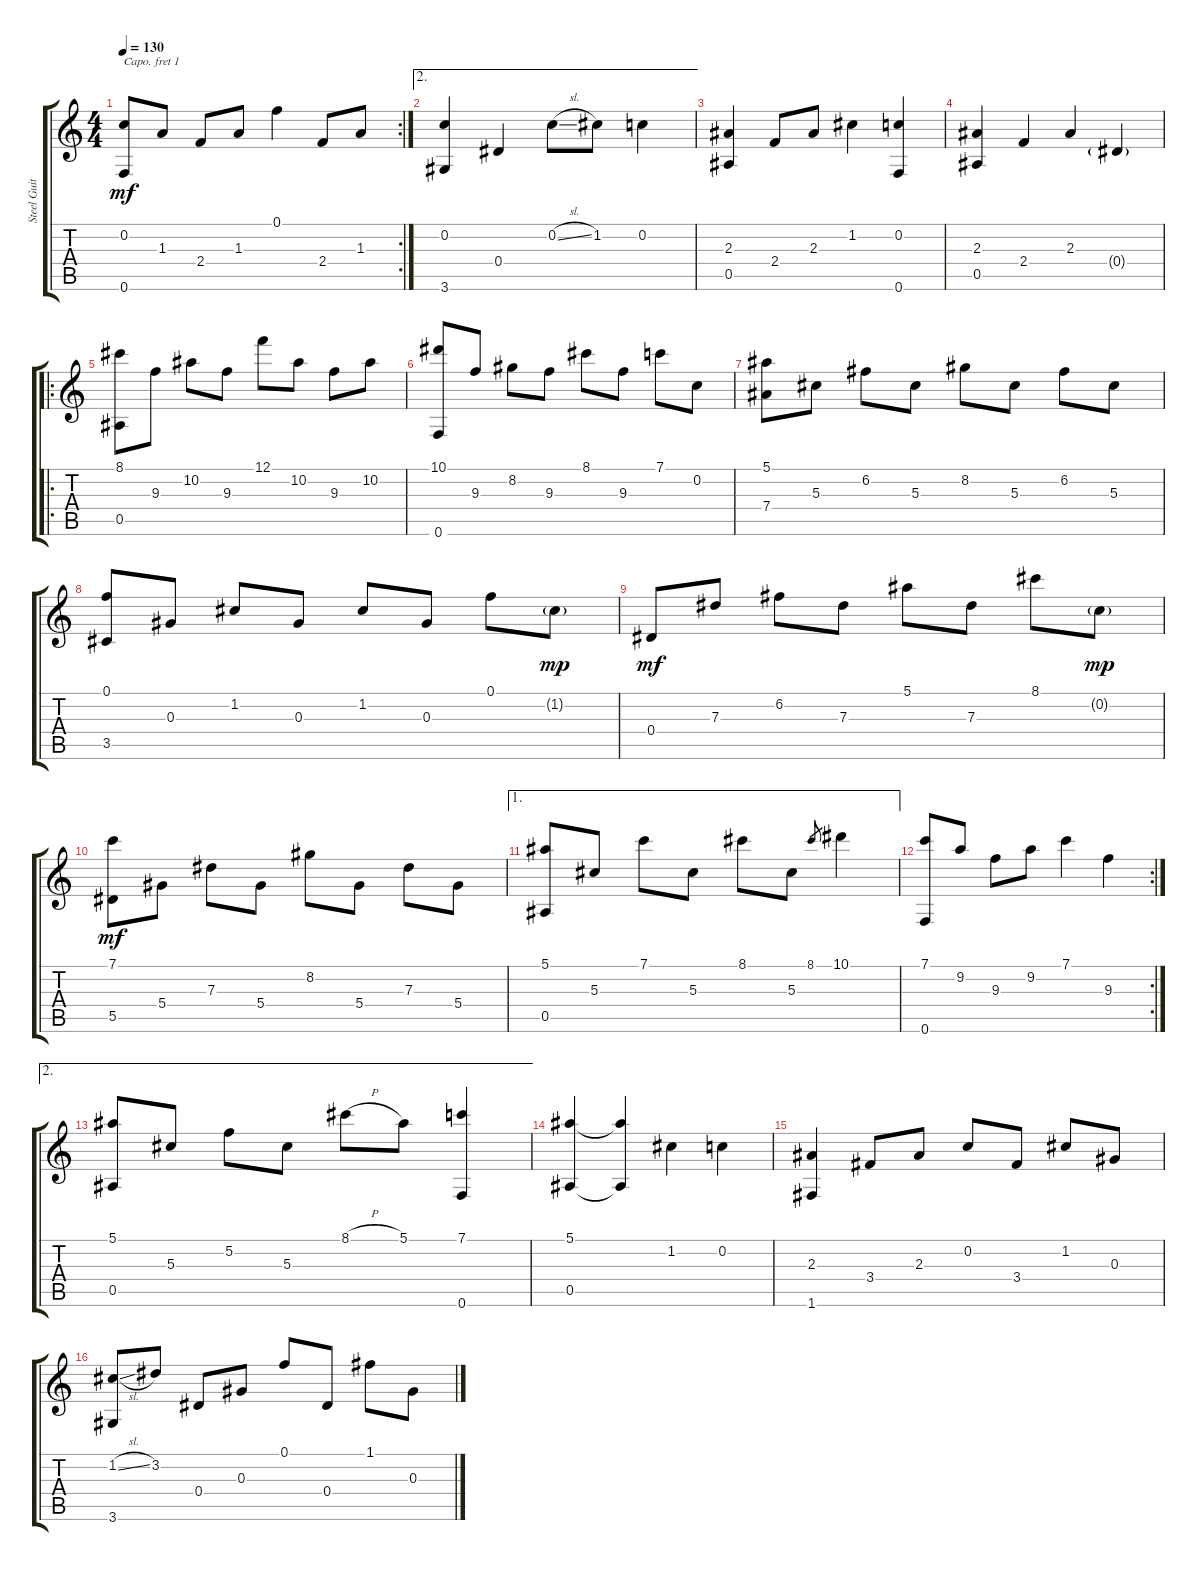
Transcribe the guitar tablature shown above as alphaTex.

\track ("Steel Guitar" "Steel Guit") {instrument acousticguitarsteel}
\staff {score tabs}
\capo 1
\tuning (E4 B3 G3 D3 A2 E2) {hide}
\rc 2
\ts (4 4)
\tempo 130
\clef g2
\ks c
(0.2 0.6).8{dy mf} 1.3.8 2.4.8 1.3.8 0.1.4 2.4.8 1.3.8 |
\ae 2
(0.2 3.6).4 0.4.4 0.2{sl}.8 1.2.8 0.2.4 |
(2.3 0.5).4 2.4.8 2.3.8 1.2.4 (0.2 0.6).4 |
(2.3 0.5).4 2.4.4 2.3.4 0.4{g}.4 |
\ro
(8.1 0.5).8 9.3.8 10.2.8 9.3.8 12.1.8 10.2.8 9.3.8 10.2.8 |
(10.1 0.6).8 9.3.8 8.2.8 9.3.8 8.1.8 9.3.8 7.1.8 0.2.8 |
(5.1 7.4).8 5.3.8 6.2.8 5.3.8 8.2.8 5.3.8 6.2.8 5.3.8 |
(0.1 3.5).8 0.3.8 1.2.8 0.3.8 1.2.8 0.3.8 0.1.8 1.2{g}.8{dy mp} |
0.4.8{dy mf} 7.3.8 6.2.8 7.3.8 5.1.8 7.3.8 8.1.8 0.2{g}.8{dy mp} |
(7.1 5.5).8{dy mf} 5.4.8 7.3.8 5.4.8 8.2.8 5.4.8 7.3.8 5.4.8 |
\ae 1
(5.1 0.5).8 5.3.8 7.1.8 5.3.8 8.1.8 5.3.8 8.1.8{gr} 10.1.4 |
\rc 2
(7.1 0.6).8 9.2.8 9.3.8 9.2.8 7.1.4 9.3.4 |
\ae 2
(5.1 0.5).8 5.3.8 5.2.8 5.3.8 8.1{h}.8 5.1.8 (7.1 0.6).4 |
(5.1 0.5).4 (5.1{t} 0.5{t}).4 1.2.4 0.2.4 |
(2.3 1.6).4 3.4.8 2.3.8 0.2.8 3.4.8 1.2.8 0.3.8 |
(1.2{sl} 3.6).8 3.2.8 0.4.8 0.3.8 0.1.8 0.4.8 1.1.8 0.3.8
